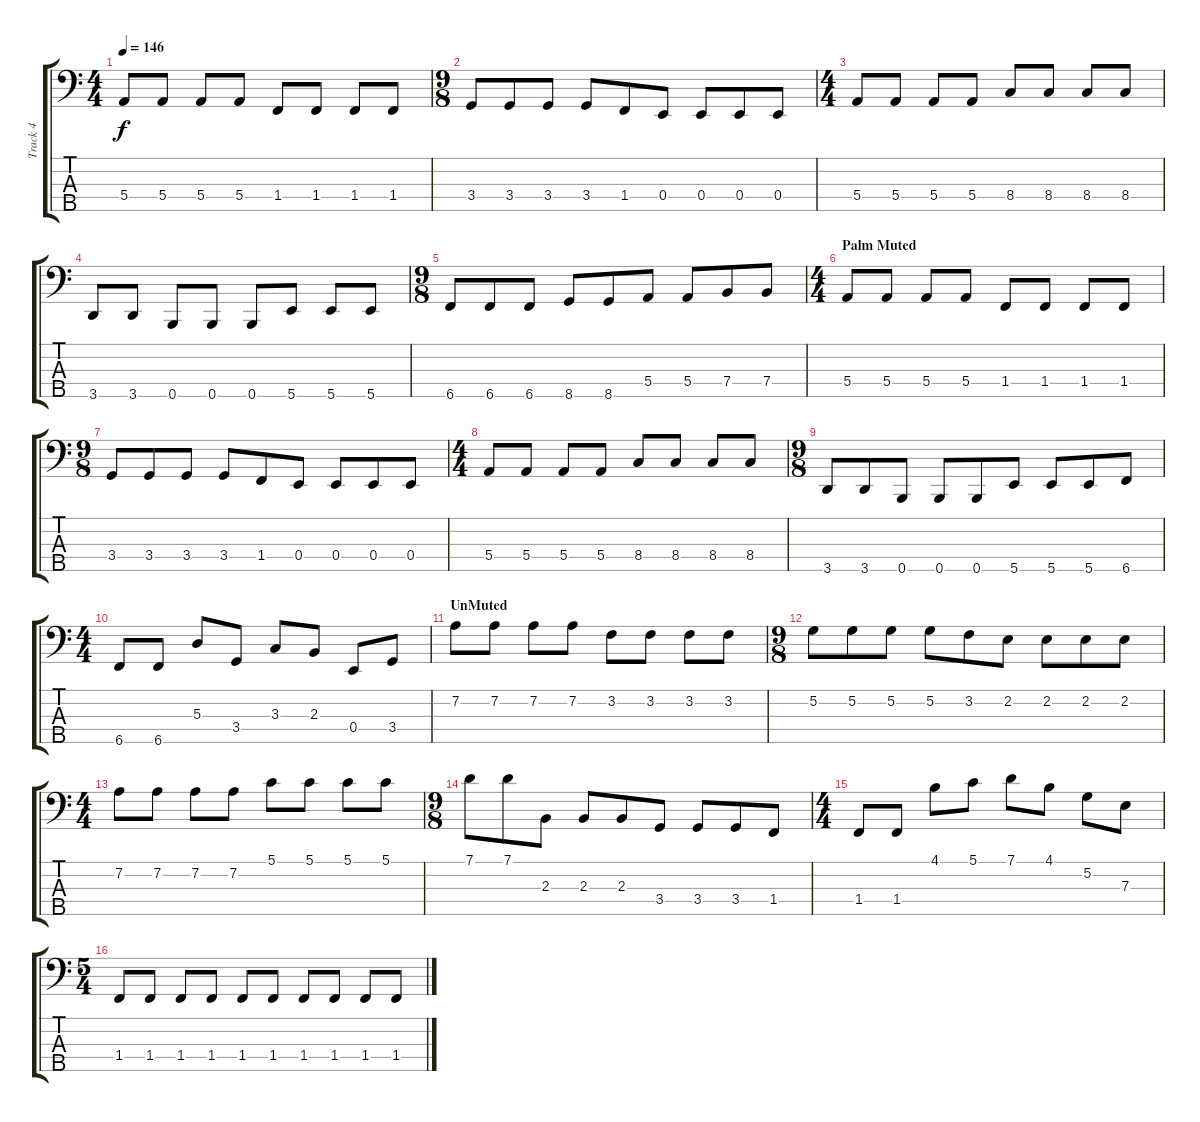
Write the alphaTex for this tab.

\track ("Track 4" "Track 4") {instrument electricbassfinger}
\staff {score tabs}
\tuning (G2 D2 A1 E1 B0) {hide}
\ts (4 4)
\tempo 146
\clef f4
\ks c
5.4.8{dy f} 5.4.8 5.4.8 5.4.8 1.4.8 1.4.8 1.4.8 1.4.8 |
\ts (9 8)
3.4.8 3.4.8 3.4.8 3.4.8 1.4.8 0.4.8 0.4.8 0.4.8 0.4.8 |
\ts (4 4)
5.4.8 5.4.8 5.4.8 5.4.8 8.4.8 8.4.8 8.4.8 8.4.8 |
3.5.8 3.5.8 0.5.8 0.5.8 0.5.8 5.5.8 5.5.8 5.5.8 |
\ts (9 8)
6.5.8 6.5.8 6.5.8 8.5.8 8.5.8 5.4.8 5.4.8 7.4.8 7.4.8 |
\ts (4 4)
\section ("" "Palm Muted")
5.4.8 5.4.8 5.4.8 5.4.8 1.4.8 1.4.8 1.4.8 1.4.8 |
\ts (9 8)
3.4.8 3.4.8 3.4.8 3.4.8 1.4.8 0.4.8 0.4.8 0.4.8 0.4.8 |
\ts (4 4)
5.4.8 5.4.8 5.4.8 5.4.8 8.4.8 8.4.8 8.4.8 8.4.8 |
\ts (9 8)
3.5.8 3.5.8 0.5.8 0.5.8 0.5.8 5.5.8 5.5.8 5.5.8 6.5.8 |
\ts (4 4)
6.5.8 6.5.8 5.3.8 3.4.8 3.3.8 2.3.8 0.4.8 3.4.8 |
\section ("" "UnMuted")
7.2.8 7.2.8 7.2.8 7.2.8 3.2.8 3.2.8 3.2.8 3.2.8 |
\ts (9 8)
5.2.8 5.2.8 5.2.8 5.2.8 3.2.8 2.2.8 2.2.8 2.2.8 2.2.8 |
\ts (4 4)
7.2.8 7.2.8 7.2.8 7.2.8 5.1.8 5.1.8 5.1.8 5.1.8 |
\ts (9 8)
7.1.8 7.1.8 2.3.8 2.3.8 2.3.8 3.4.8 3.4.8 3.4.8 1.4.8 |
\ts (4 4)
1.4.8 1.4.8 4.1.8 5.1.8 7.1.8 4.1.8 5.2.8 7.3.8 |
\ts (5 4)
1.4.8 1.4.8 1.4.8 1.4.8 1.4.8 1.4.8 1.4.8 1.4.8 1.4.8 1.4.8
